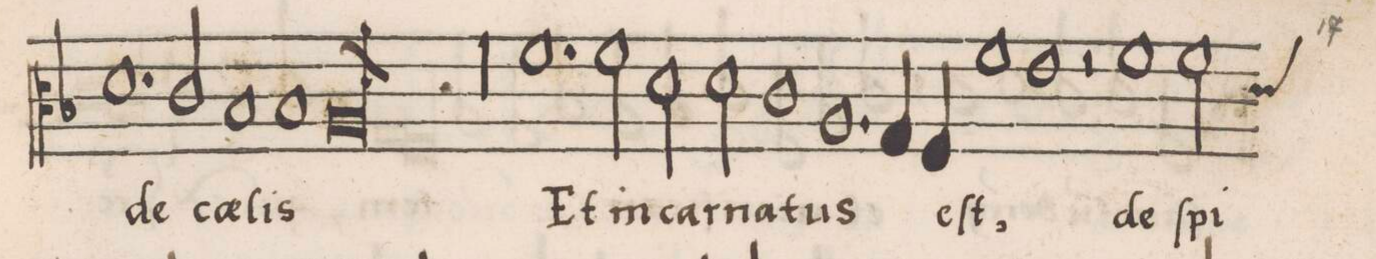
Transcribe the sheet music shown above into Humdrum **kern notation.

**kern	**text
*I"ALTVS	*
*clefC3	*
*k[b-]	*
*M2/1	*
1.d	-ſcen-
=74-	=74-
2c/	-dit/
1B-	de
=75-	=75-
1B-	c(ae)-
1A;	-lis
=76||-	=76||-
0r	.
=77-	=77-
0r	.
=78-	=78-
1.f	Et
2f\	in-
=79-	=79-
2d\	-car-
2d\	-na-
1c	-tus
=80-	=80-
1.A	.
4G/	.
4F/	.
=81-	=81-
1f	eſt,
1e	.
=82-	=82-
2r	.
1f	de
*custos:d	*
2f\	ſpi-
=83-	=83-
*-	*-
